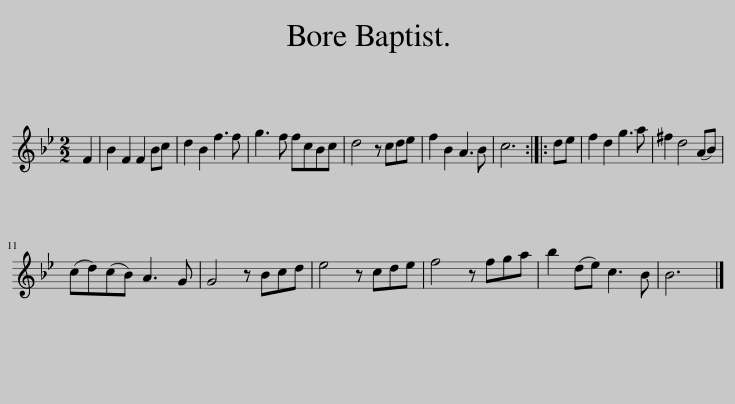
X:1
L:1/8
M:2/2
I:linebreak $
K:Bb
V:1 treble
V:1
 F2 | B2 F2 F2 Bc | d2 B2 f3 f | g3 f fcBc | d4 z cde | %5
 f2 B2 A3 B | c6 :: de | f2 d2 g3 a | ^f2 d4 (AB) |$ %10
 (cd)(cB) A3 G | G4 z Bcd | e4 z cde | f4 z fga | b2 (de) c3 B | %15
 B6 |] %16
